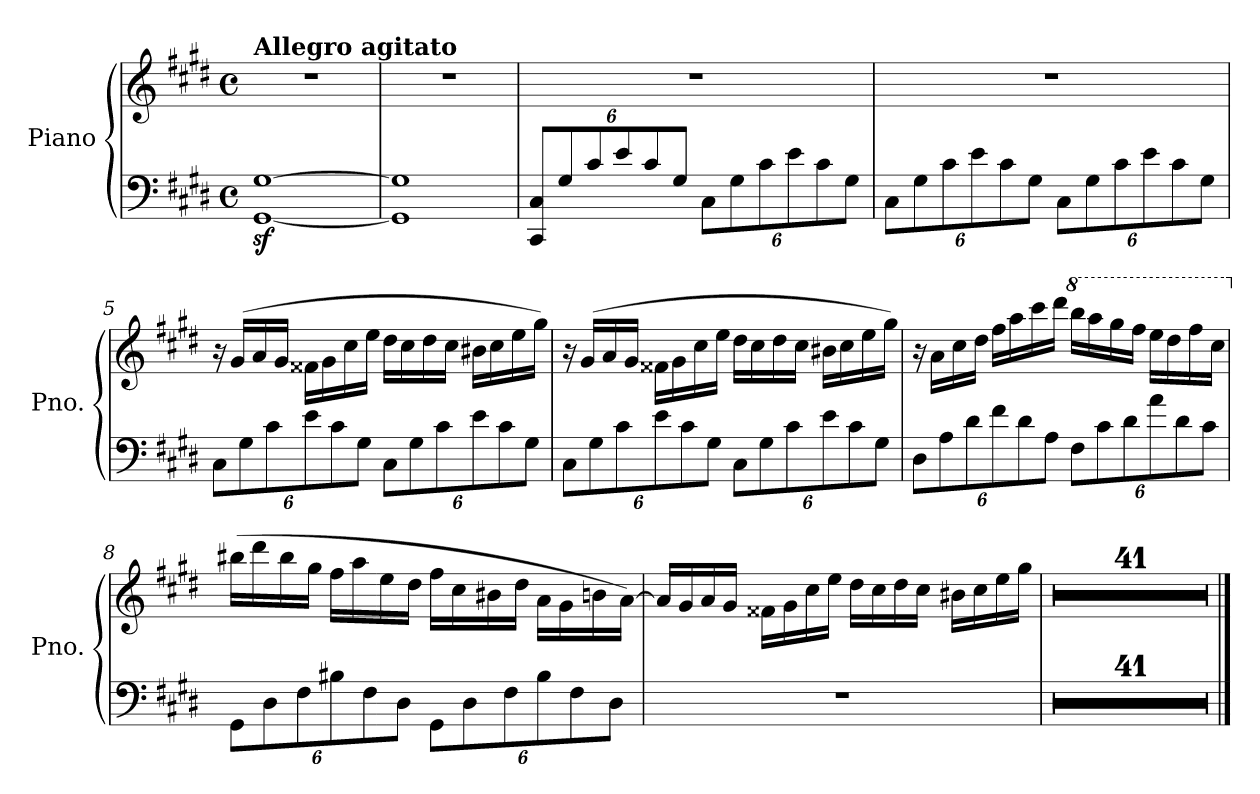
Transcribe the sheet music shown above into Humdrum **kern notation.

**kern	**kern
*part1	*part1
*staff2	*staff1
*I"Piano	*
*I'Pno.	*
*clefF4	*clefG2
*k[f#c#g#d#]	*k[f#c#g#d#]
*M4/4	*M4/4
*met(c)	*met(c)
=1	=1
!	!LO:TX:a:B:t=Allegro agitato
[1GG#z> [1G#z>	1r
=2	=2
1GG#] 1G#]	1r
=3	=3
*Xbrackettup	*
12CC#/ 12C#/L	1r
12G#/	.
12c#/	.
12e/	.
12c#/	.
12G#/J	.
12C#\L	.
12G#\	.
12c#\	.
12e\	.
12c#\	.
12G#\J	.
=4	=4
12C#\L	1r
12G#\	.
12c#\	.
12e\	.
12c#\	.
12G#\J	.
12C#\L	.
12G#\	.
12c#\	.
12e\	.
12c#\	.
12G#\J	.
!!LO:LB:g=z
=5	=5
12C#\L	16r
.	(>16g#/LL
12G#\	.
.	16a/
12c#\	.
.	16g#/JJ
12e\	16f##X\LL
.	16g#\
12c#\	.
.	16cc#\
12G#\J	.
.	16ee\JJ
12C#\L	16dd#\LL
.	16cc#\
12G#\	.
.	16dd#\
12c#\	.
.	16cc#\JJ
12e\	16b#X\LL
.	16cc#\
12c#\	.
.	16ee\
12G#\J	.
.	16gg#\JJ)
!!LO:LB:g=z
=6	=6
12C#\L	16r
.	(>16g#/LL
12G#\	.
.	16a/
12c#\	.
.	16g#/JJ
12e\	16f##X\LL
.	16g#\
12c#\	.
.	16cc#\
12G#\J	.
.	16ee\JJ
12C#\L	16dd#\LL
.	16cc#\
12G#\	.
.	16dd#\
12c#\	.
.	16cc#\JJ
12e\	16b#X\LL
.	16cc#\
12c#\	.
.	16ee\
12G#\J	.
.	16gg#\JJ)
!!LO:LB:g=z
=7	=7
12D#\L	16r
.	16a\LL
12A\	.
.	16cc#\
12d#\	.
.	16dd#\JJ
12f#\	16ff#\LL
.	16aa\
12d#\	.
.	16ccc#\
12A\J	.
.	16ddd#\JJ
*	*8va
12F#\L	16bbb\LL
.	16aaa\
12c#\	.
.	16ggg#\
12d#\	.
.	16fff#\JJ
12a\	16eee\LL
.	16ddd#\
12d#\	.
.	16fff#\
12c#\J	.
.	16ccc#\JJ
!!LO:LB:g=z
=8	=8
*	*X8va
12GG#\L	(>16bb#X\LL
.	16ddd#\
12D#\	.
.	16bb#\
12F#\	.
.	16gg#\JJ
12B#X\	16ff#\LL
.	16aa\
12F#\	.
.	16ee\
12D#\J	.
.	16dd#\JJ
12GG#\L	16ff#\LL
.	16cc#\
12D#\	.
.	16b#X\
12F#\	.
.	16dd#\JJ
12B#\	16a\LL
.	16g#\
12F#\	.
.	16bn\
12D#\J	.
.	[16a\JJ)
=9	=9
1r	16a/LL]
.	16g#/
.	16a/
.	16g#/JJ
.	16f##X\LL
.	16g#\
.	16cc#\
.	16ee\JJ
.	16dd#\LL
.	16cc#\
.	16dd#\
.	16cc#\JJ
.	16b#X\LL
.	16cc#\
.	16ee\
.	16gg#\JJ
=10	=10
1r	1r
!!LO:PB:g=z
=11	=11
1r	1r
=12	=12
1r	1r
=13	=13
1r	1r
=14	=14
1r	1r
=15	=15
1r	1r
=16	=16
1r	1r
=17	=17
1r	1r
=18	=18
1r	1r
=19	=19
1r	1r
=20	=20
1r	1r
=21	=21
1r	1r
=22	=22
1r	1r
=23	=23
1r	1r
=24	=24
1r	1r
=25	=25
1r	1r
=26	=26
1r	1r
=27	=27
1r	1r
!!LO:LB:g=z
=28	=28
1r	1r
=29	=29
1r	1r
=30	=30
1r	1r
=31	=31
1r	1r
=32	=32
1r	1r
=33	=33
1r	1r
=34	=34
1r	1r
=35	=35
1r	1r
=36	=36
1r	1r
=37	=37
1r	1r
=38	=38
1r	1r
=39	=39
1r	1r
=40	=40
1r	1r
=41	=41
1r	1r
=42	=42
1r	1r
=43	=43
1r	1r
=44	=44
1r	1r
!!LO:LB:g=z
=45	=45
1r	1r
=46	=46
1r	1r
=47	=47
1r	1r
=48	=48
1r	1r
=49	=49
1r	1r
=50	=50
1r	1r
==	==
*-	*-
